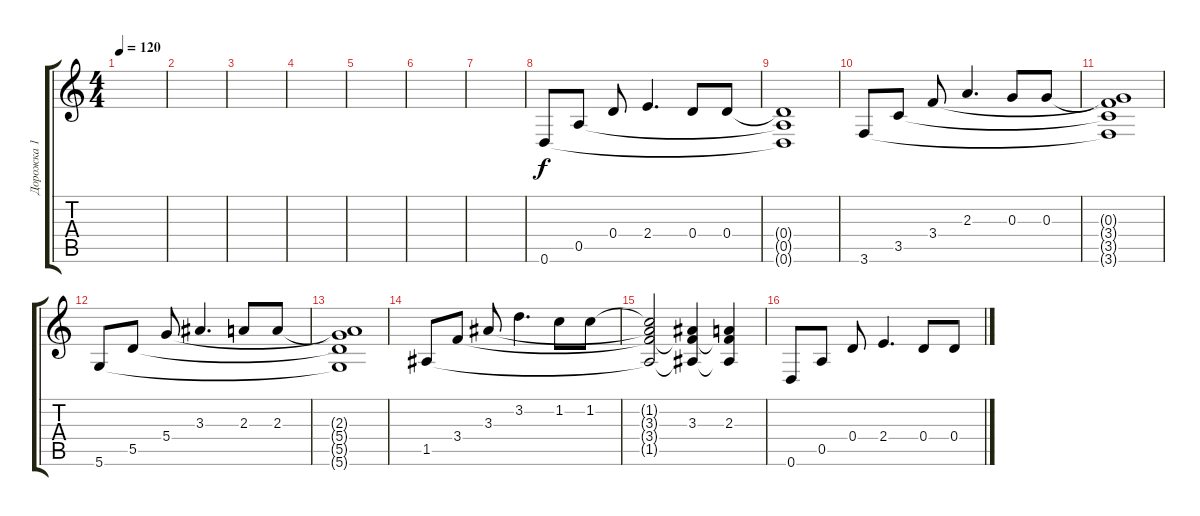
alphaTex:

\track ("Дорожка 1" "Дорожка 1") {instrument acousticguitarsteel}
\staff {score tabs}
\tuning (E4 B3 G3 D3 A2 D2) {hide}
\ts (4 4)
\tempo 120
\clef g2
\ks c
|
|
|
|
|
|
|
0.6.8 0.5.8 0.4.8 2.4.4{d} 0.4.8 0.4.8 |
(0.4{t} 0.5{t} 0.6{t}).1 |
3.6.8 3.5.8 3.4.8 2.3.4{d} 0.3.8 0.3.8 |
(0.3{t} 3.4{t} 3.5{t} 3.6{t}).1 |
5.6.8 5.5.8 5.4.8 3.3.4{d} 2.3.8 2.3.8 |
(2.3{t} 5.4{t} 5.5{t} 5.6{t}).1 |
1.5.8 3.4.8 3.3.8 3.2.4{d} 1.2.8 1.2.8 |
(1.2{t} 3.3{t} 3.4{t} 1.5{t}).2 (3.3 3.4{t} 1.5{t}).4 (2.3 3.4{t} 1.5{t}).4 |
0.6.8 0.5.8 0.4.8 2.4.4{d} 0.4.8 0.4.8
